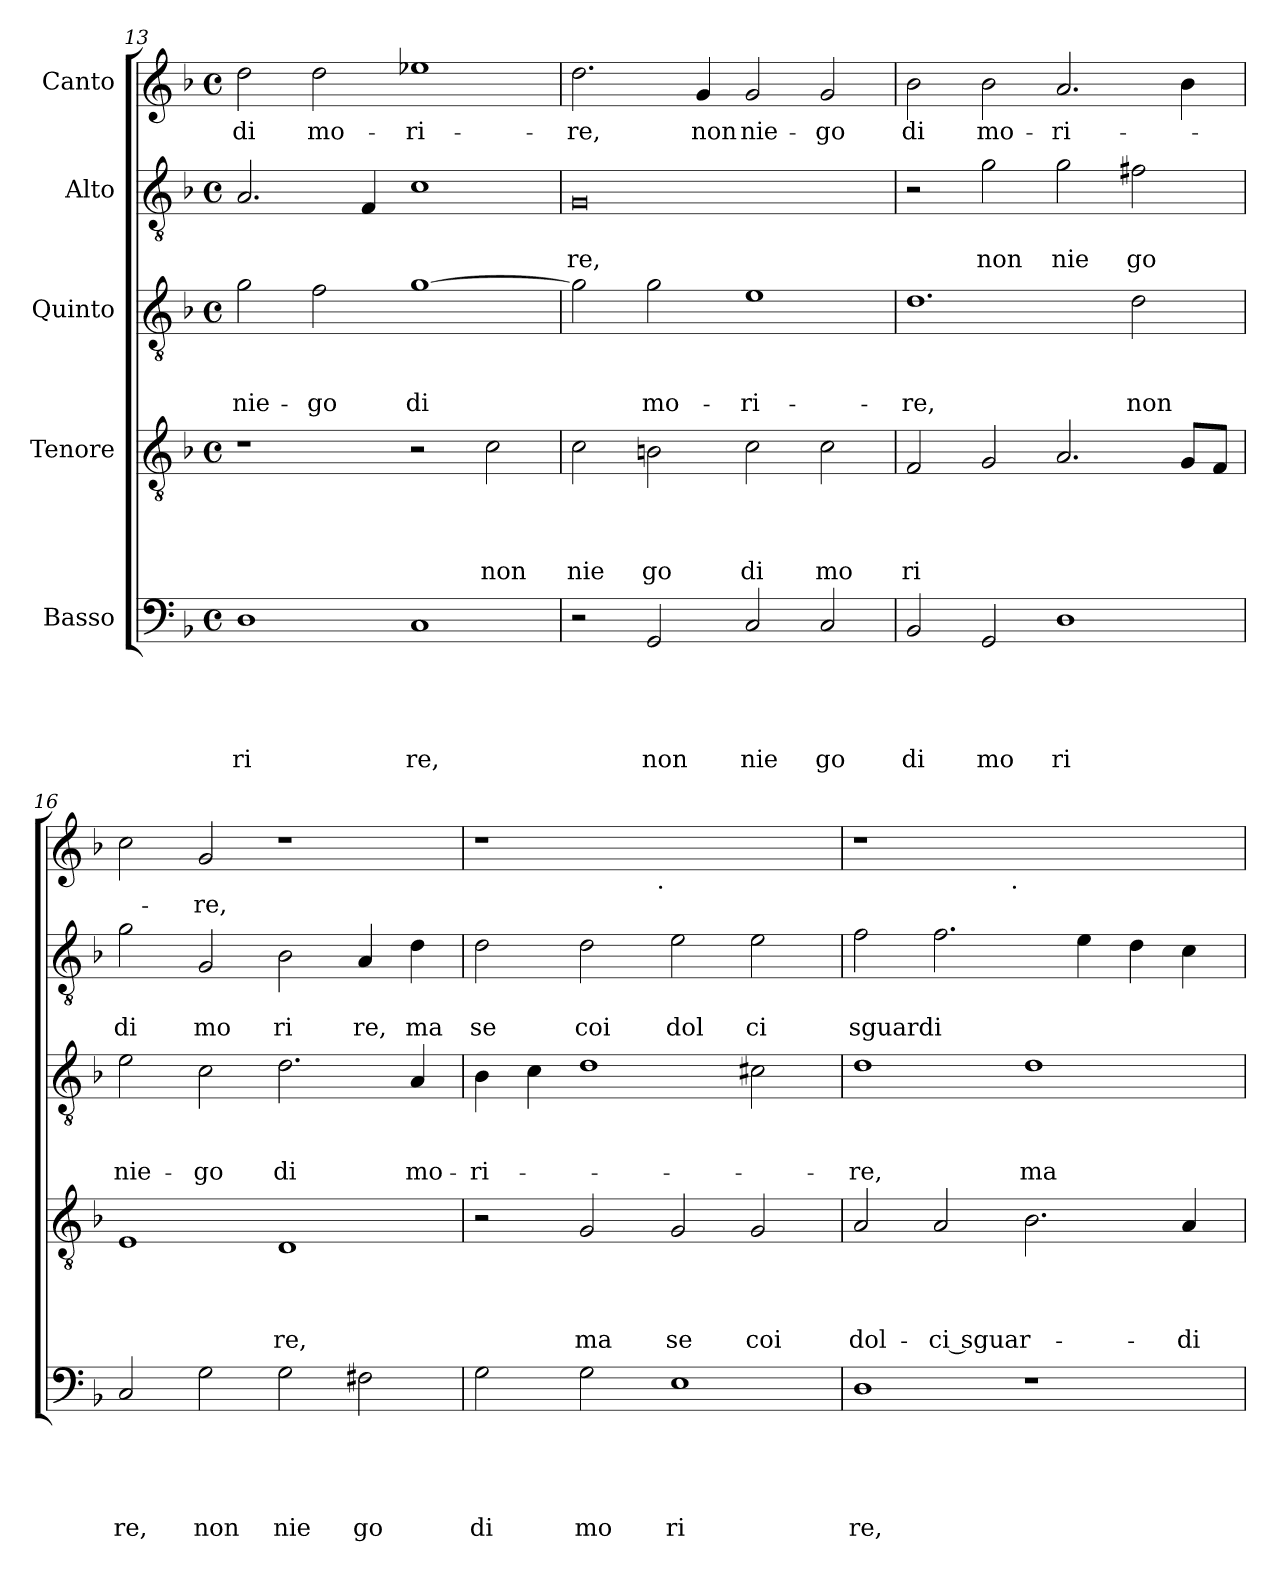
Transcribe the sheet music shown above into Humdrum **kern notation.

**kern	**text	**text	**text	**text	**text	**kern	**text	**text	**text	**text	**kern	**text	**text	**text	**kern	**text	**text	**kern	**text
*part5	*part5	*part5	*part5	*part5	*part5	*part4	*part4	*part4	*part4	*part4	*part3	*part3	*part3	*part3	*part2	*part2	*part2	*part1	*part1
*staff5	*staff5	*staff5	*staff5	*staff5	*staff5	*staff4	*staff4	*staff4	*staff4	*staff4	*staff3	*staff3	*staff3	*staff3	*staff2	*staff2	*staff2	*staff1	*staff1
*I"Basso	*	*	*	*	*	*I"Tenore	*	*	*	*	*I"Quinto	*	*	*	*I"Alto	*	*	*I"Canto	*
*clefF4	*	*	*	*	*	*clefGv2	*	*	*	*	*clefGv2	*	*	*	*clefGv2	*	*	*clefG2	*
*k[b-]	*	*	*	*	*	*k[b-]	*	*	*	*	*k[b-]	*	*	*	*k[b-]	*	*	*k[b-]	*
*F:	*	*	*	*	*	*F:	*	*	*	*	*F:	*	*	*	*F:	*	*	*F:	*
*M4/4	*	*	*	*	*	*M4/4	*	*	*	*	*M4/4	*	*	*	*M4/4	*	*	*M4/4	*
*met(c)	*	*	*	*	*	*met(c)	*	*	*	*	*met(c)	*	*	*	*met(c)	*	*	*met(c)	*
=13	=13	=13	=13	=13	=13	=13	=13	=13	=13	=13	=13	=13	=13	=13	=13	=13	=13	=13	=13
!	!	!	!	!	!LO:LY:b	!	!	!	!	!	!	!	!	!LO:LY:b	!	!	!	!	!LO:LY:b
1D	.	.	.	.	ri	1r	.	.	.	.	2g\	.	.	nie-	2.A/	.	.	2dd\	di
!	!	!	!	!	!	!	!	!	!	!	!	!	!	!LO:LY:b	!	!	!	!	!LO:LY:b
.	.	.	.	.	.	.	.	.	.	.	2f\	.	.	-go	.	.	.	2dd\	mo-
.	.	.	.	.	.	.	.	.	.	.	.	.	.	.	4F/	.	.	.	.
!	!	!	!	!	!LO:LY:b	!	!	!	!	!	!	!	!	!LO:LY:b	!	!	!	!	!LO:LY:b
1C	.	.	.	.	re,	2r	.	.	.	.	[>1g	.	.	di	1c	.	.	1ee-X	-ri-
!	!	!	!	!	!	!	!	!	!	!LO:LY:b	!	!	!	!	!	!	!	!	!
.	.	.	.	.	.	2c\	.	.	.	non	.	.	.	.	.	.	.	.	.
=14	=14	=14	=14	=14	=14	=14	=14	=14	=14	=14	=14	=14	=14	=14	=14	=14	=14	=14	=14
!	!	!	!	!	!	!	!	!	!	!LO:LY:b	!	!	!	!	!	!	!LO:LY:b	!	!LO:LY:b
2r	.	.	.	.	.	2c\	.	.	.	nie	2g\]	.	.	.	0G	.	re,	2.dd\	-re,
!	!	!	!	!	!LO:LY:b	!	!	!	!	!LO:LY:b	!	!	!	!LO:LY:b	!	!	!	!	!
2GG/	.	.	.	.	non	2Bn\	.	.	.	go	2g\	.	.	mo-	.	.	.	.	.
!	!	!	!	!	!	!	!	!	!	!	!	!	!	!	!	!	!	!	!LO:LY:b
.	.	.	.	.	.	.	.	.	.	.	.	.	.	.	.	.	.	4g/	non
!	!	!	!	!	!LO:LY:b	!	!	!	!	!LO:LY:b	!	!	!	!LO:LY:b	!	!	!	!	!LO:LY:b
2C/	.	.	.	.	nie	2c\	.	.	.	di	1e	.	.	-ri-	.	.	.	2g/	nie-
!	!	!	!	!	!LO:LY:b	!	!	!	!	!LO:LY:b	!	!	!	!	!	!	!	!	!LO:LY:b
2C/	.	.	.	.	go	2c\	.	.	.	mo	.	.	.	.	.	.	.	2g/	-go
=15	=15	=15	=15	=15	=15	=15	=15	=15	=15	=15	=15	=15	=15	=15	=15	=15	=15	=15	=15
!	!	!	!	!	!LO:LY:b	!	!	!	!	!LO:LY:b	!	!	!	!LO:LY:b	!	!	!	!	!LO:LY:b
2BB-/	.	.	.	.	di	2F/	.	.	.	ri	1.d	.	.	-re,	2r	.	.	2b-\	di
!	!	!	!	!	!LO:LY:b	!	!	!	!	!	!	!	!	!	!	!	!LO:LY:b	!	!LO:LY:b
2GG/	.	.	.	.	mo	2G/	.	.	.	.	.	.	.	.	2g\	.	non	2b-\	mo-
!	!	!	!	!	!LO:LY:b	!	!	!	!	!	!	!	!	!	!	!	!LO:LY:b	!	!LO:LY:b
1D	.	.	.	.	ri	2.A/	.	.	.	.	.	.	.	.	2g\	.	nie	2.a/	-ri-
!	!	!	!	!	!	!	!	!	!	!	!	!	!	!LO:LY:b	!	!	!LO:LY:b	!	!
.	.	.	.	.	.	.	.	.	.	.	2d\	.	.	non	2f#X\	.	go	.	.
.	.	.	.	.	.	8G/L	.	.	.	.	.	.	.	.	.	.	.	4b-\	.
.	.	.	.	.	.	8F/J	.	.	.	.	.	.	.	.	.	.	.	.	.
=16	=16	=16	=16	=16	=16	=16	=16	=16	=16	=16	=16	=16	=16	=16	=16	=16	=16	=16	=16
!	!	!	!	!	!LO:LY:b	!	!	!	!	!	!	!	!	!LO:LY:b	!	!	!LO:LY:b	!	!
2C/	.	.	.	.	re,	1E	.	.	.	.	2e\	.	.	nie-	2g\	.	di	2cc\	.
!	!	!	!	!	!LO:LY:b	!	!	!	!	!	!	!	!	!LO:LY:b	!	!	!LO:LY:b	!	!LO:LY:b
2G\	.	.	.	.	non	.	.	.	.	.	2c\	.	.	-go	2G/	.	mo	2g/	-re,
!	!	!	!	!	!LO:LY:b	!	!	!	!	!LO:LY:b	!	!	!	!LO:LY:b	!	!	!LO:LY:b	!	!
2G\	.	.	.	.	nie	1D	.	.	.	re,	2.d\	.	.	di	2B-\	.	ri	1r	.
!	!	!	!	!	!LO:LY:b	!	!	!	!	!	!	!	!	!	!	!	!LO:LY:b	!	!
2F#X\	.	.	.	.	go	.	.	.	.	.	.	.	.	.	4A/	.	re,	.	.
!	!	!	!	!	!	!	!	!	!	!	!	!	!	!LO:LY:b	!	!	!LO:LY:b	!	!
.	.	.	.	.	.	.	.	.	.	.	4A/	.	.	mo-	4d\	.	ma	.	.
=17	=17	=17	=17	=17	=17	=17	=17	=17	=17	=17	=17	=17	=17	=17	=17	=17	=17	=17	=17
!	!	!	!	!	!LO:LY:b	!	!	!	!	!	!	!	!	!LO:LY:b	!	!	!LO:LY:b	!	!
*	*	*	*	*	*	*	*	*	*	*	*	*	*	*	*	*	*	*^	*
2G\	.	.	.	.	di	2r	.	.	.	.	4B-\	.	.	-ri-	2d\	.	se	1r	2ryy	.
.	.	.	.	.	.	.	.	.	.	.	4c\	.	.	.	.	.	.	.	.	.
!	!	!	!	!	!LO:LY:b	!	!	!	!	!LO:LY:b	!	!	!	!	!	!	!LO:LY:b	!	!	!
2G\	.	.	.	.	mo	2G/	.	.	.	ma	1d	.	.	.	2d\	.	coi	.	4...ryy	.
!	!	!	!	!	!	!	!	!	!	!	!	!	!	!	!	!	!	!	!LO:TX:b:t=.	!
.	.	.	.	.	.	.	.	.	.	.	.	.	.	.	.	.	.	.	1ryy	.
!	!	!	!	!	!LO:LY:b	!	!	!	!	!LO:LY:b	!	!	!	!	!	!	!LO:LY:b	!	!	!
1E	.	.	.	.	ri	2G/	.	.	.	se	.	.	.	.	2e\	.	dol	1ryy	.	.
!	!	!	!	!	!	!	!	!	!	!LO:LY:b	!	!	!	!	!	!	!LO:LY:b	!	!	!
.	.	.	.	.	.	2G/	.	.	.	coi	2c#X\	.	.	.	2e\	.	ci	.	.	.
.	.	.	.	.	.	.	.	.	.	.	.	.	.	.	.	.	.	.	32ryy	.
!!LO:PB:g=z	!!
=18	=18	=18	=18	=18	=18	=18	=18	=18	=18	=18	=18	=18	=18	=18	=18	=18	=18	=18	=18	=18
!	!	!	!	!	!LO:LY:b	!	!	!	!	!LO:LY:b	!	!	!	!LO:LY:b	!	!	!LO:LY:b	!	!	!
1D	.	.	.	.	re,	2A/	.	.	.	dol-	1d	.	.	-re,	2f\	.	sguardi	1r	2ryy	.
!	!	!	!	!	!	!	!	!	!	!LO:LY:b	!	!	!	!	!	!	!	!	!	!
.	.	.	.	.	.	2A/	.	.	.	-ci sguar-	.	.	.	.	2.f\	.	.	.	4...ryy	.
!	!	!	!	!	!	!	!	!	!	!	!	!	!	!	!	!	!	!	!LO:TX:b:t=.	!
.	.	.	.	.	.	.	.	.	.	.	.	.	.	.	.	.	.	.	1ryy	.
!	!	!	!	!	!	!	!	!	!	!	!	!	!	!LO:LY:b	!	!	!	!	!	!
1r	.	.	.	.	.	2.B-\	.	.	.	.	1d	.	.	ma	.	.	.	1ryy	.	.
.	.	.	.	.	.	.	.	.	.	.	.	.	.	.	4e\	.	.	.	.	.
.	.	.	.	.	.	.	.	.	.	.	.	.	.	.	4d\	.	.	.	.	.
!	!	!	!	!	!	!	!	!	!	!LO:LY:b	!	!	!	!	!	!	!	!	!	!
.	.	.	.	.	.	4A/	.	.	.	-di	.	.	.	.	4c\	.	.	.	.	.
.	.	.	.	.	.	.	.	.	.	.	.	.	.	.	.	.	.	.	32ryy	.
*	*	*	*	*	*	*	*	*	*	*	*	*	*	*	*	*	*	*v	*v	*
=	=	=	=	=	=	=	=	=	=	=	=	=	=	=	=	=	=	=	=
*-	*-	*-	*-	*-	*-	*-	*-	*-	*-	*-	*-	*-	*-	*-	*-	*-	*-	*-	*-
